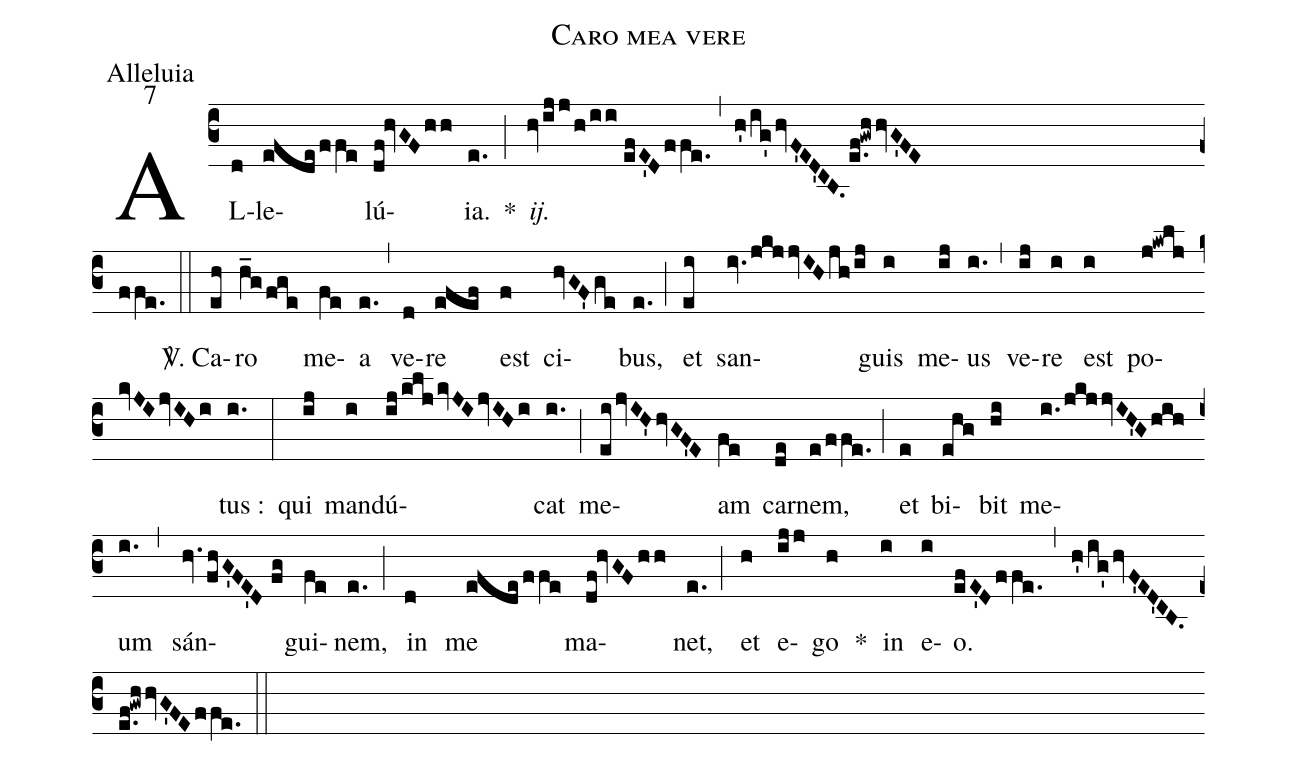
name:Caro mea vere;
office-part:Alleluia;
mode:7;
%%
(c3) AL(d)le(efdeffe)lú(df!hvGFhh){ia}.(e.) *(;) <i>ij.</i>(hvijj/h/ii//efE'Dffe.) (,) (h'/ig'hvF'ED'C[ull:0]B.e.f!gwhhvG'FEZffe.) (::) <sp>V/</sp>. Ca(eh)ro(h_gfge) me(fe)a(e.) (,) ve(d)re(efef) est(f) ci(hvGF'ge)bus,(e.) (;) et(ei) san(iv.jkj/!jvIHjh/ij)guis(i) me(ij)us(i.) (,) ve(ij)re(i) est(i) po(j!kwljkvJIjvIHi)tus :(i.) (:) qui(ij) man(i)dú(ij/kljkvJIjvIHi)cat(i.) (;) me(eijvIH'hvGF'E)am(fe) car(de)nem,(e/ffe.) (;) et(e) bi(ehg)bit(hi) me(i./jkj/!jvIH'Ghih)um(i.) (,) sán(hv.fhG'FE'D//fg)gui(fe)nem,(e.) (;) in(d) me(efdeffe) ma(df!hvGFhh)net,(e.) (;) et(h) e(ijj)go(h) *() in(i) e(i)o.(efE'Dffe.) (,) (h'/ig'hvF'ED'C[ull:0]B.e.f!gwhhvG'FEffe.) (::)
